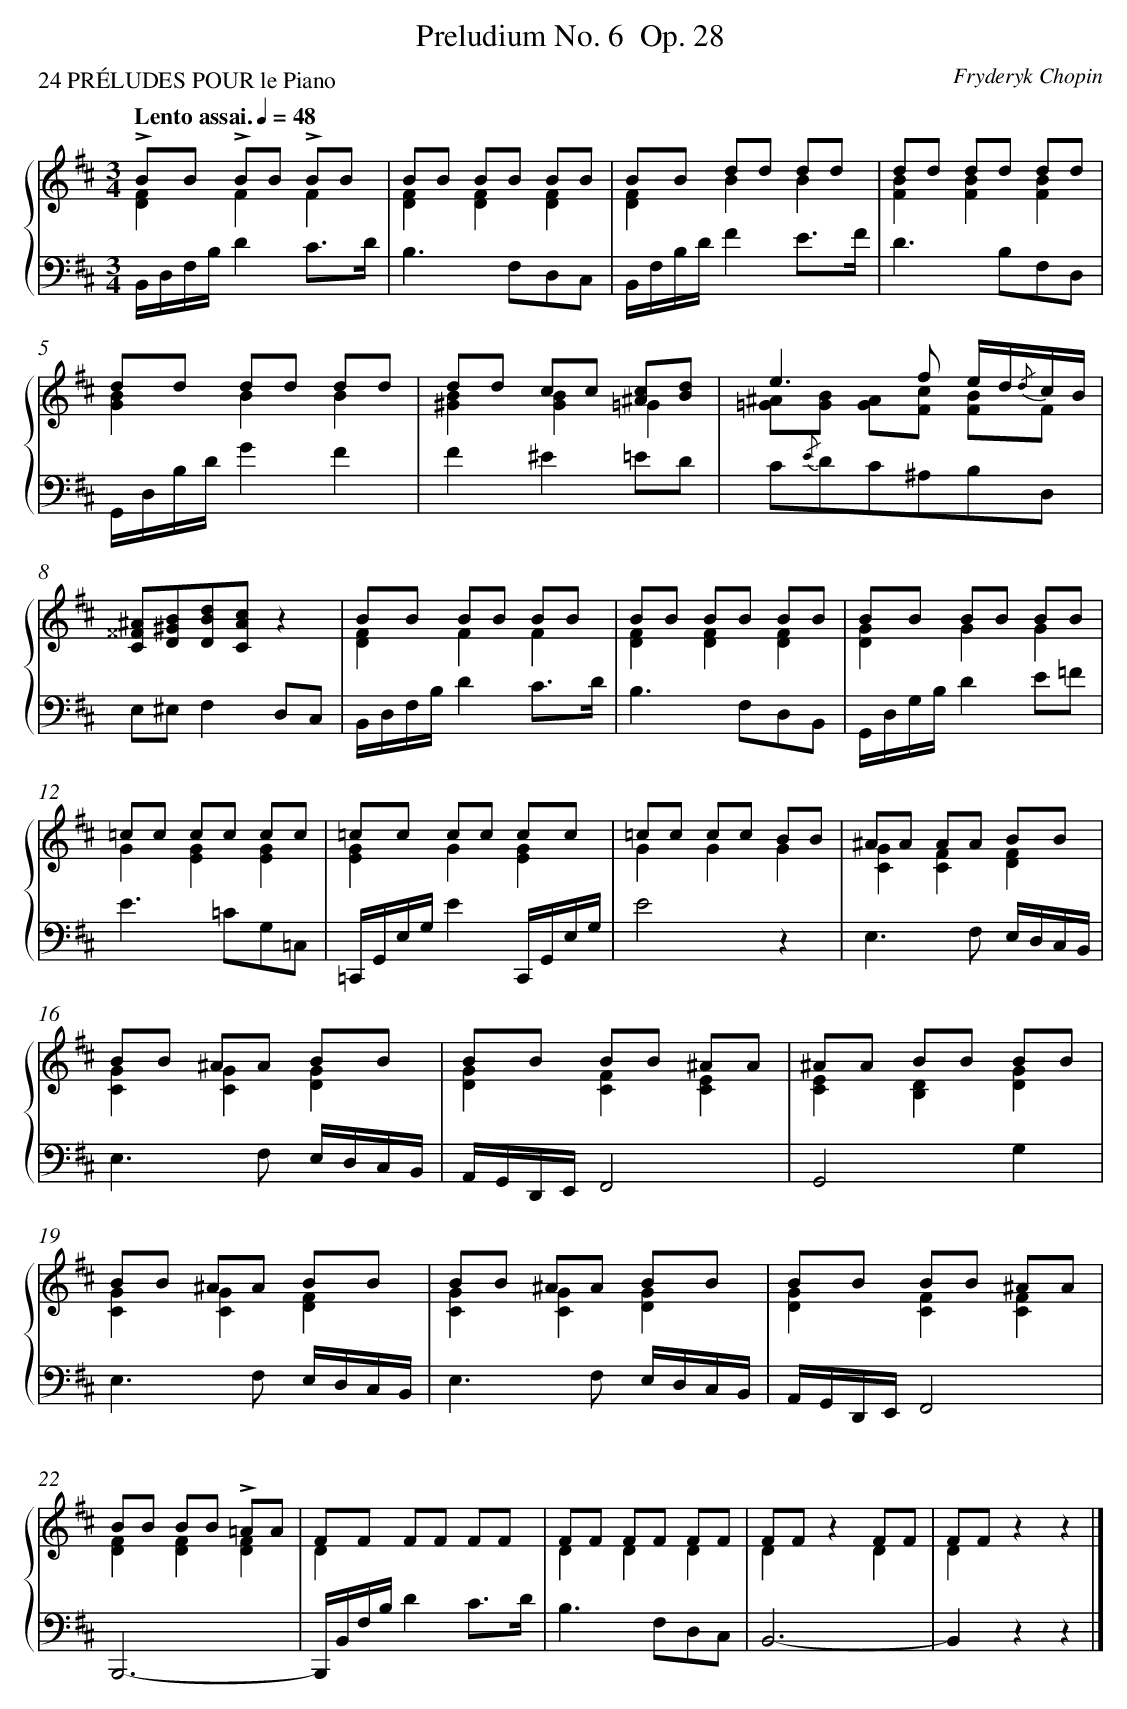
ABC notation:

X:1
T: Preludium No. 6	 Op. 28
C: Fryderyk Chopin
L: 1/8
M: 3/4
P: 24 PRÉLUDES POUR le Piano
Q: "Lento assai." 1/4=48
%%staves {1 2}
V: 1 clef=treble
V: 2 clef=bass
K: D
[V:1] !accent!BB !accent!BB !accent!BB & [F2D2]F2F2 |
[V:2] B,,/D,/F,/B,/D2C3/D/ |
[V:1] BB BB BB & [F2D2][F2D2][F2D2] |
[V:2] B,2>F,2D,C, |
[V:1] BB dd dd & [F2D2]B2B2 |
[V:2] B,,/F,/B,/D/F2E3/F/ |
[V:1] dd dd dd & [B2F2][B2F2][B2F2] |
[V:2] D2>B,2F,D, |
[V:1] dd dd dd & [B2G2]B2B2 |
[V:2] G,,/D,/B,/D/G2F2 |
[V:1] dd cc [c^A][dB] & [B2^G2][B2G2]=G2 |
[V:2] F2^E2=ED |
[V:1] e2>f2 e/d/{/d}c/B/ & [^A=G][BG] [AG][cF] [BF]F |
[V:2] C{/E}DC^A,B,D, |
[V:1] [^A^^FC][B^GD][dBD][cAC]z2 |
[V:2] E,^E,F,2D,C, |
[V:1] BB BB BB & [F2D2]F2F2 |
[V:2] B,,/D,/F,/B,/D2C3/D/ |
[V:1] BB BB BB & [F2D2][F2D2][F2D2] |
[V:2] B,2>F,2D,B,, |
[V:1] BB BB BB & [G2D2]G2G2 |
[V:2] G,,/D,/G,/B,/D2E=F |
[V:1] =cc cc cc & G2[G2E2][G2E2] |
[V:2] E2>=C2G,=C, |
[V:1] =cc cc cc & [G2E2]G2[G2E2] |
[V:2] =C,,/G,,/E,/G,/E2C,,/G,,/E,/G,/ |
[V:1] =cc cc BB & G2G2G2 |
[V:2] E4z2 |
[V:1] ^AA AA BB & [G2C2][F2C2][F2D2] |
[V:2] E,2>F,2 E,/D,/C,/B,,/ |
[V:1] BB ^AA BB & [G2C2][G2C2][G2D2] |
[V:2] E,2>F,2 E,/D,/C,/B,,/ |
[V:1] BB BB ^AA & [G2D2][F2C2][E2C2] |
[V:2] A,,/G,,/D,,/E,,/F,,4 |
[V:1] ^AA BB BB & [E2C2][D2B,2][G2D2] |
[V:2] G,,4G,2 |
[V:1] BB ^AA BB & [G2C2][G2C2][F2D2] |
[V:2] E,2>F,2 E,/D,/C,/B,,/ |
[V:1] BB ^AA BB & [G2C2][G2C2][G2D2] |
[V:2] E,2>F,2 E,/D,/C,/B,,/ |
[V:1] BB BB ^AA & [G2D2][F2C2][F2C2] |
[V:2] A,,/G,,/D,,/E,,/F,,4 |
[V:1] BB BB !accent!=AA & [F2D2][F2D2][F2D2] |
[V:2] B,,,6- |
[V:1] FF FF FF & D2x4 |
[V:2] B,,,/B,,/F,/B,/D2C3/D/ |
[V:1] FF FF FF & D2D2D2 |
[V:2] B,2>F,2D,C, |
[V:1] FFz2FF & D2x2D2 |
[V:2] B,,6- |
[V:1] FFz2z2 & D2x2x2 |]
[V:2] B,,2z2z2 |]
